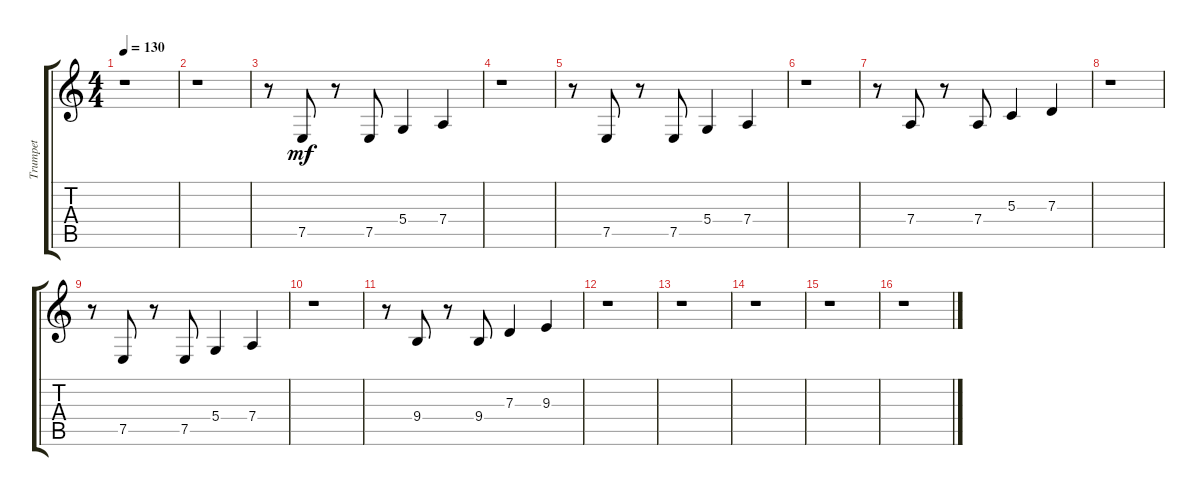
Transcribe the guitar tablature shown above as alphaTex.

\track ("Trumpet" "Trumpet") {instrument trumpet}
\staff {score tabs}
\tuning (E4 B3 G3 D3 A2 E2) {hide}
\ts (4 4)
\tempo 130
\clef g2
\ks c
r.1{dy mf} |
r.1 |
r.8 7.5.8 r.8 7.5.8 5.4.4 7.4.4 |
r.1 |
r.8 7.5.8 r.8 7.5.8 5.4.4 7.4.4 |
r.1 |
r.8 7.4.8 r.8 7.4.8 5.3.4 7.3.4 |
r.1 |
r.8 7.5.8 r.8 7.5.8 5.4.4 7.4.4 |
r.1 |
r.8 9.4.8 r.8 9.4.8 7.3.4 9.3.4 |
r.1 |
r.1 |
r.1 |
r.1 |
r.1
